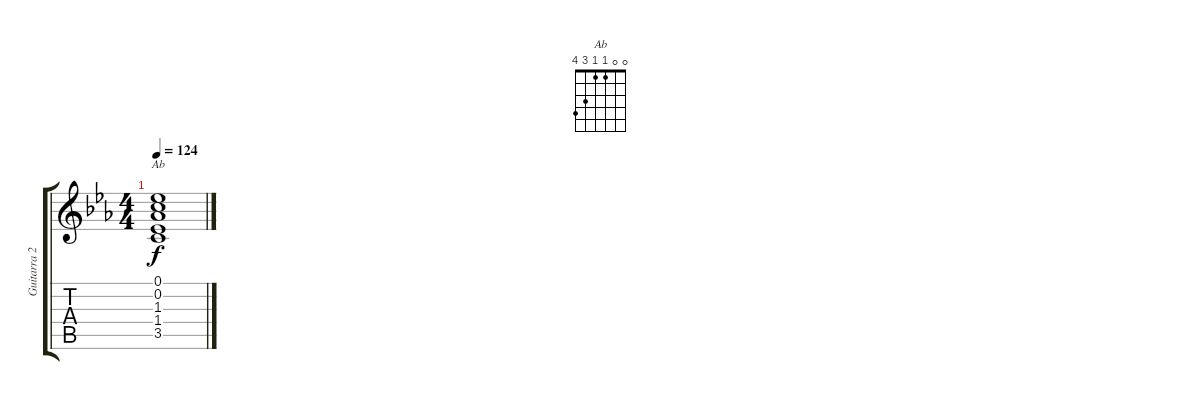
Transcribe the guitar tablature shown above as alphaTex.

\track ("Guitarra 2" "Guitarra 2") {instrument electricguitarjazz}
\staff {score tabs}
\tuning (Eb4 C4 G3 D3 A2 E2) {hide}
\chord ("Ab" 0 0 1 1 3 4)
\ts (4 4)
\tempo 124
\clef g2
\ks eb
(0.1 0.2 1.3 1.4 3.5).1{ch "Ab" dy f}
